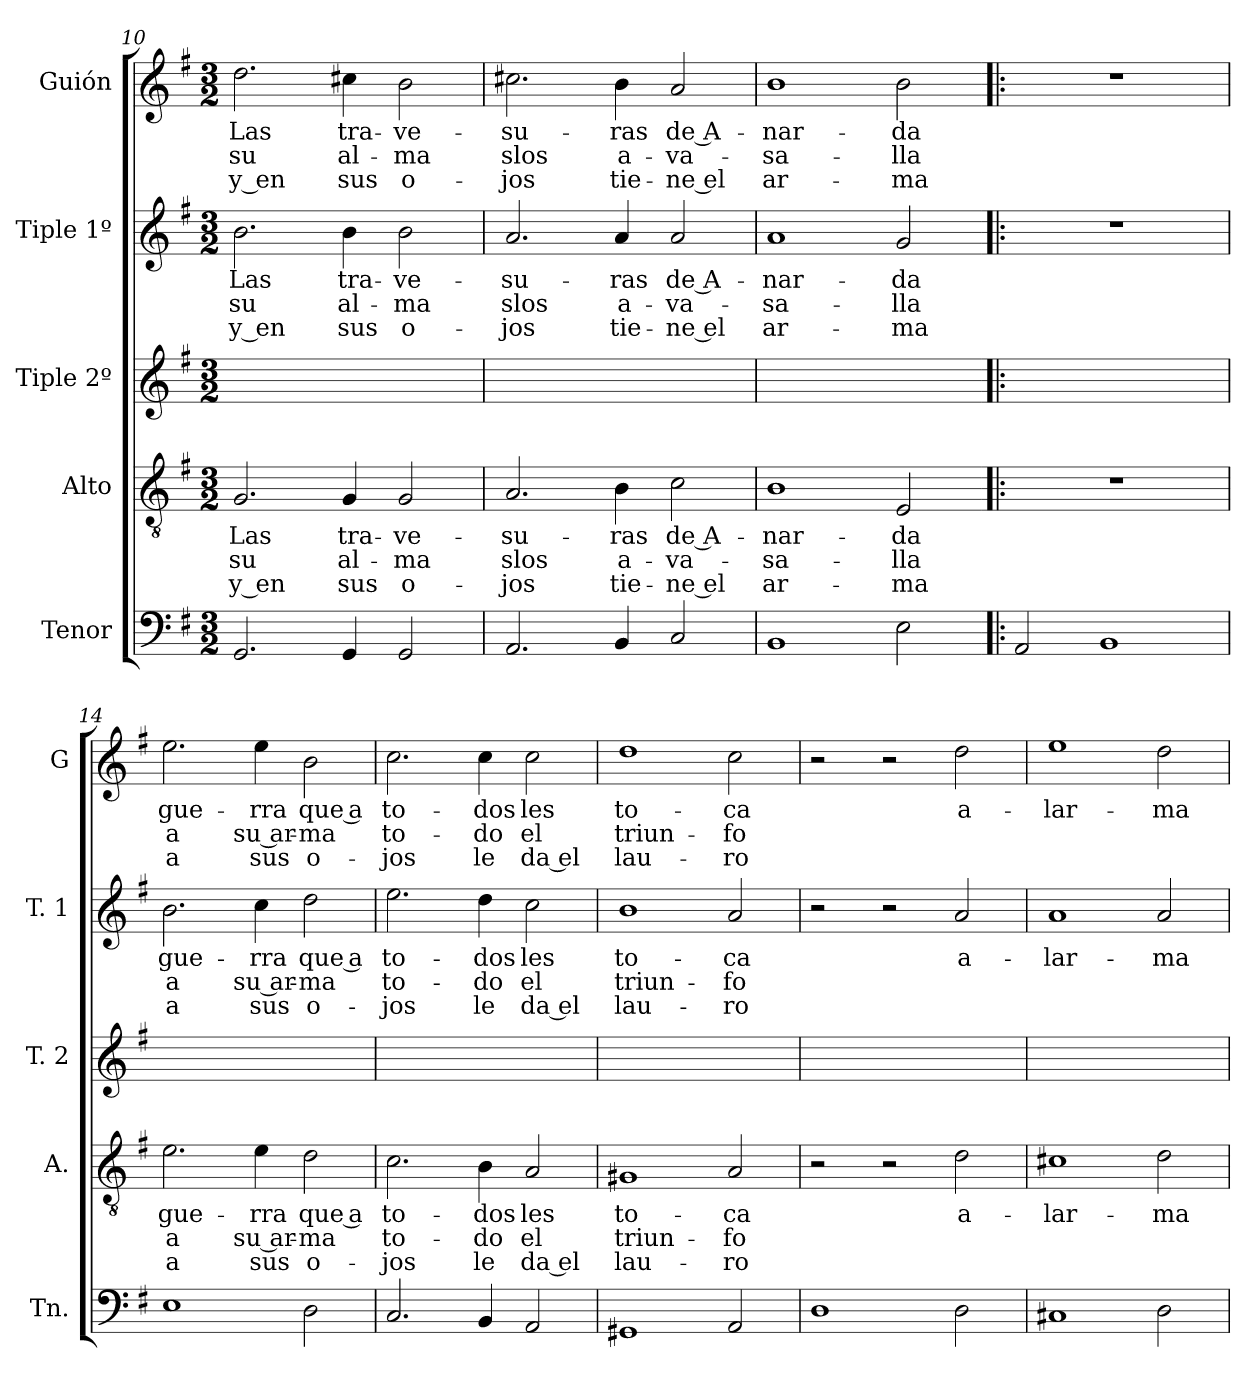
**kern	**kern	**text	**text	**text	**kern	**kern	**text	**text	**text	**kern	**text	**text	**text
*part5	*part4	*part4	*part4	*part4	*part3	*part2	*part2	*part2	*part2	*part1	*part1	*part1	*part1
*staff5	*staff4	*staff4	*staff4	*staff4	*staff3	*staff2	*staff2	*staff2	*staff2	*staff1	*staff1	*staff1	*staff1
*I"Tenor	*I"Alto	*	*	*	*I"Tiple 2º	*I"Tiple 1º	*	*	*	*I"Guión	*	*	*
*I'Tn.	*I'A.	*	*	*	*I'T. 2	*I'T. 1	*	*	*	*I'G	*	*	*
*clefF4	*clefGv2	*	*	*	*clefG2	*clefG2	*	*	*	*clefG2	*	*	*
*k[f#]	*k[f#]	*	*	*	*k[f#]	*k[f#]	*	*	*	*k[f#]	*	*	*
*M3/2	*M3/2	*	*	*	*M3/2	*M3/2	*	*	*	*M3/2	*	*	*
=10	=10	=10	=10	=10	=10	=10	=10	=10	=10	=10	=10	=10	=10
2.GG	2.G	Las	su	y en	1.ryy	2.b	Las	su	y en	2.dd	Las	su	y en
4GG	4G	tra-	al-	sus	.	4b	tra-	al-	sus	4cc#X	tra-	al-	sus
2GG	2G	-ve-	-ma	o-	.	2b	-ve-	-ma	o-	2b	-ve-	-ma	o-
=11	=11	=11	=11	=11	=11	=11	=11	=11	=11	=11	=11	=11	=11
2.AA	2.A	-su-	slos	-jos	1.ryy	2.a	-su-	slos	-jos	2.cc#X	-su-	slos	-jos
4BB	4B	-ras	a-	tie-	.	4a	-ras	a-	tie-	4b	-ras	a-	tie-
2C	2c	de A-	-va-	-ne el	.	2a	de A-	-va-	-ne el	2a	de A-	-va-	-ne el
=12	=12	=12	=12	=12	=12	=12	=12	=12	=12	=12	=12	=12	=12
1BB	1B	-nar-	-sa-	ar-	1.ryy	1a	-nar-	-sa-	ar-	1b	-nar-	-sa-	ar-
2E	2E	-da	-lla	-ma	.	2g	-da	-lla	-ma	2b	-da	-lla	-ma
=13!|:	=13!|:	=13!|:	=13!|:	=13!|:	=13!|:	=13!|:	=13!|:	=13!|:	=13!|:	=13!|:	=13!|:	=13!|:	=13!|:
2AA	1.r	.	.	.	1.ryy	1.r	.	.	.	1.r	.	.	.
1BB	.	.	.	.	.	.	.	.	.	.	.	.	.
=14	=14	=14	=14	=14	=14	=14	=14	=14	=14	=14	=14	=14	=14
1E	2.e	gue-	a	a	1.ryy	2.b	gue-	a	a	2.ee	gue-	a	a
.	4e	-rra	su ar-	sus	.	4cc	-rra	su ar-	sus	4ee	-rra	su ar-	sus
2D	2d	que a	-ma	o-	.	2dd	que a	-ma	o-	2b	que a	-ma	o-
=15	=15	=15	=15	=15	=15	=15	=15	=15	=15	=15	=15	=15	=15
2.C	2.c	to-	to-	-jos	1.ryy	2.ee	to-	to-	-jos	2.cc	to-	to-	-jos
4BB	4B	-dos	-do	le	.	4dd	-dos	-do	le	4cc	-dos	-do	le
2AA	2A	les	el	da el	.	2cc	les	el	da el	2cc	les	el	da el
=16	=16	=16	=16	=16	=16	=16	=16	=16	=16	=16	=16	=16	=16
1GG#X	1G#X	to-	triun-	lau-	1.ryy	1b	to-	triun-	lau-	1dd	to-	triun-	lau-
2AA	2A	-ca	-fo	-ro	.	2a	-ca	-fo	-ro	2cc	-ca	-fo	-ro
=17	=17	=17	=17	=17	=17	=17	=17	=17	=17	=17	=17	=17	=17
1D	2r	.	.	.	1.ryy	2r	.	.	.	2r	.	.	.
.	2r	.	.	.	.	2r	.	.	.	2r	.	.	.
2D	2d	a-	.	.	.	2a	a-	.	.	2dd	a-	.	.
=18	=18	=18	=18	=18	=18	=18	=18	=18	=18	=18	=18	=18	=18
1C#X	1c#X	-lar-	.	.	1.ryy	1a	-lar-	.	.	1ee	-lar-	.	.
2D	2d	-ma	.	.	.	2a	-ma	.	.	2dd	-ma	.	.
=	=	=	=	=	=	=	=	=	=	=	=	=	=
*-	*-	*-	*-	*-	*-	*-	*-	*-	*-	*-	*-	*-	*-
